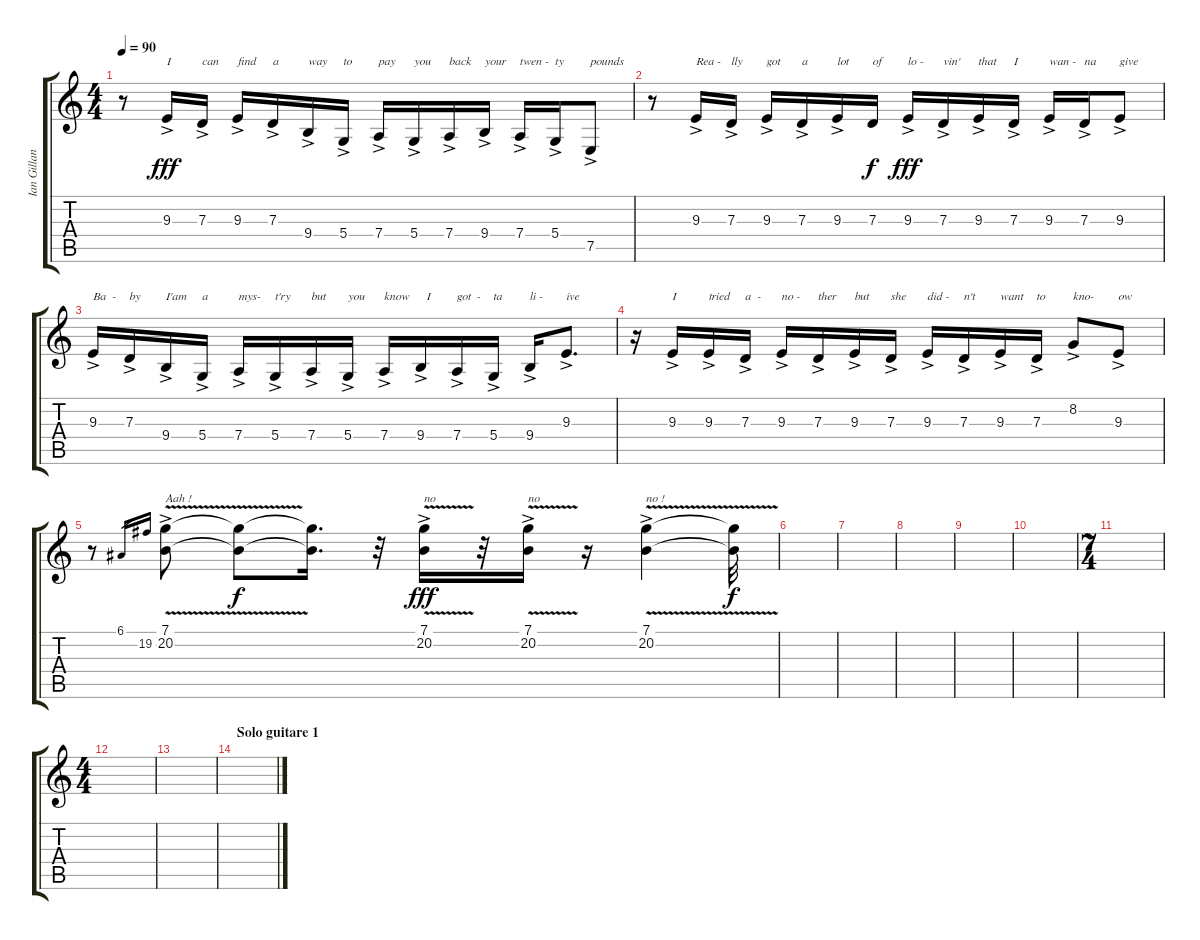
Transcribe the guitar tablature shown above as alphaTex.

\track ("Ian Gillan" "Ian Gillan") {instrument voiceoohs}
\staff {score tabs}
\tuning (E4 B3 G3 D3 A2 E2) {hide}
\ts (4 4)
\tempo 90
\clef g2
\ks c
r.8{dy fff} 9.3{ac}.16{txt "I"} 7.3{ac}.16{txt "can"} 9.3{ac}.16{txt "find"} 7.3{ac}.16{txt "a"} 9.4{ac}.16{txt "way"} 5.4{ac}.16{txt "to"} 7.4{ac}.16{txt "pay"} 5.4{ac}.16{txt "you"} 7.4{ac}.16{txt "back"} 9.4{ac}.16{txt "your"} 7.4{ac}.16{txt "twen -"} 5.4{ac}.16{txt "ty"} 7.5{ac}.8{txt "pounds"} |
r.8 9.3{ac}.16{txt "Rea -"} 7.3{ac}.16{txt "lly"} 9.3{ac}.16{txt "got"} 7.3{ac}.16{txt "a"} 9.3{ac}.16{txt "lot"} 7.3.16{txt "of" dy f} 9.3{ac}.16{txt "lo -" dy fff} 7.3{ac}.16{txt "vin'"} 9.3{ac}.16{txt "that"} 7.3{ac}.16{txt "I"} 9.3{ac}.16{txt "wan -"} 7.3{ac}.16{txt "na"} 9.3{ac}.8{txt "give"} |
9.3{ac}.16{txt "Ba  -"} 7.3{ac}.16{txt "by"} 9.4{ac}.16{txt "I'am"} 5.4{ac}.16{txt "a"} 7.4{ac}.16{txt "mys-"} 5.4{ac}.16{txt "t'ry"} 7.4{ac}.16{txt "but"} 5.4{ac}.16{txt "you"} 7.4{ac}.16{txt "know"} 9.4{ac}.16{txt "  I"} 7.4{ac}.16{txt "got  -"} 5.4{ac}.16{txt "ta"} 9.4{ac}.16{txt "li -"} 9.3{ac}.8{d txt "ive"} |
r.16 9.3{ac}.16{txt "I"} 9.3{ac}.16{txt "tried"} 7.3{ac}.16{txt "a  -"} 9.3{ac}.16{txt "no -"} 7.3{ac}.16{txt "ther"} 9.3{ac}.16{txt "but"} 7.3{ac}.16{txt "she"} 9.3{ac}.16{txt "did -"} 7.3{ac}.16{txt "n't"} 9.3{ac}.16{txt "want"} 7.3{ac}.16{txt "to"} 8.2{ac}.8{txt "kno-"} 9.3{ac}.8{txt "ow"} |
r.8 6.1.16{gr} 19.2.16{gr} (7.1{v ac} 20.2{ac}).8{txt "Aah !"} (7.1{t} 20.2{t}).8{dy f} (7.1{t} 20.2{t}).16{d} r.32 (7.1{v ac} 20.2{ac}).16{txt "no" dy fff} r.32 (7.1{v ac} 20.2{ac}).16{txt "no"} r.16 (7.1{v ac} 20.2{ac}).4{txt "no !"} (7.1{t} 20.2{t}).32{dy f} |
|
|
|
|
|
\ts (7 4)
|
\ts (4 4)
|
|
\section ("" "Solo guitare 1")
